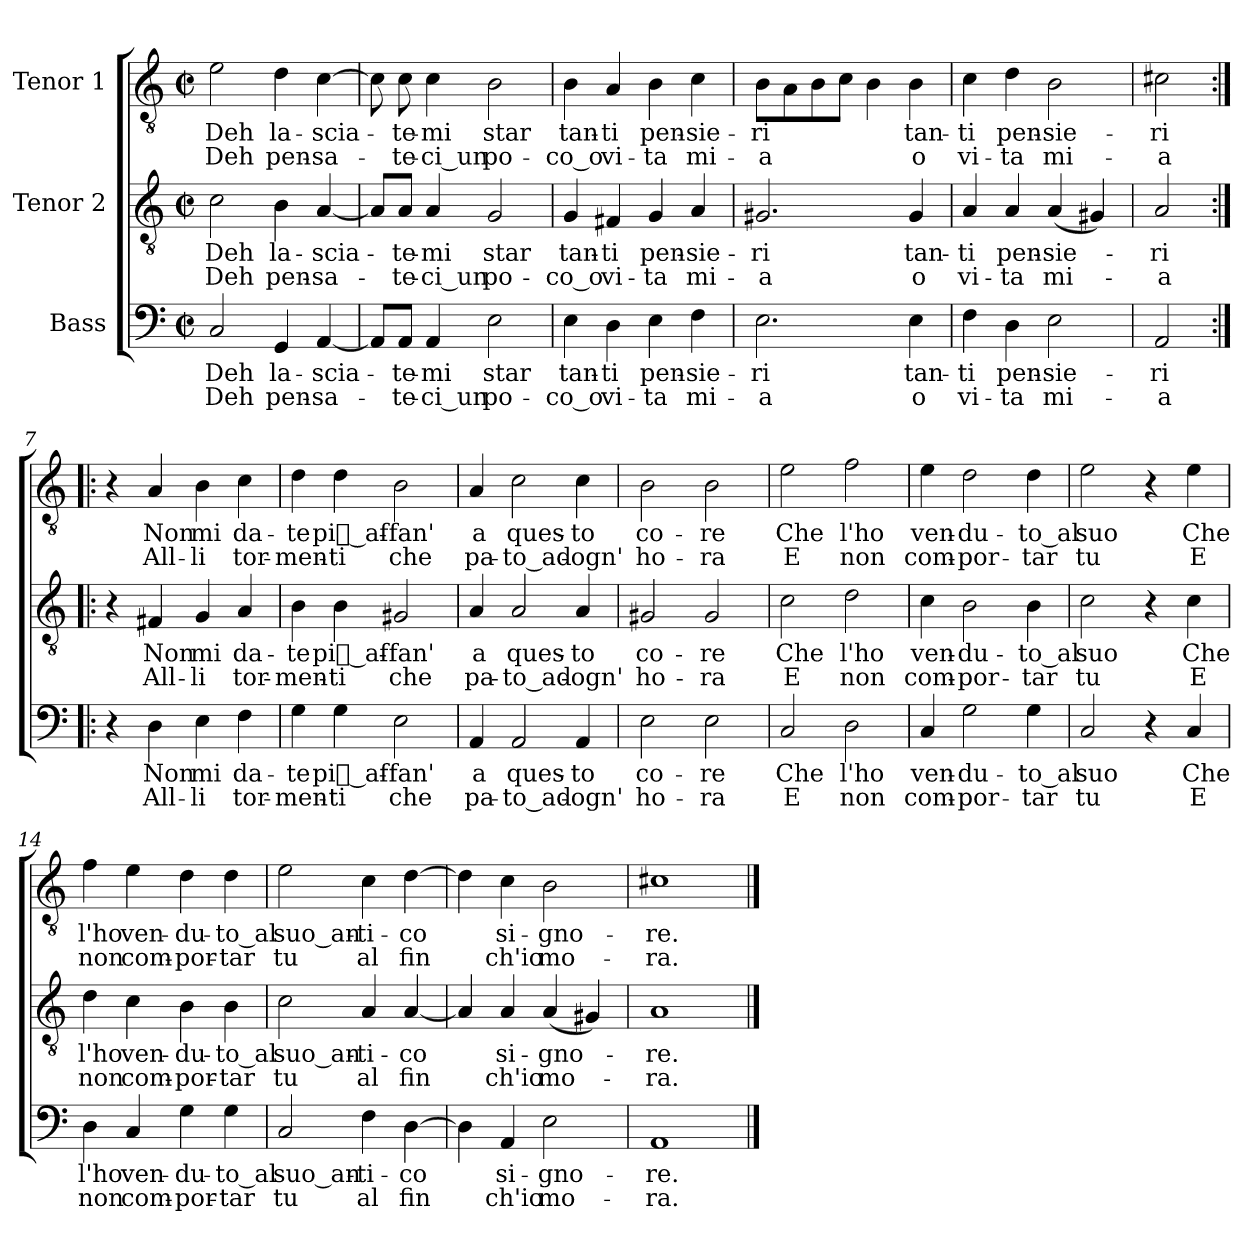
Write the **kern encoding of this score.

**kern	**text	**text	**kern	**text	**text	**kern	**text	**text
*part3	*part3	*part3	*part2	*part2	*part2	*part1	*part1	*part1
*staff3	*staff3	*staff3	*staff2	*staff2	*staff2	*staff1	*staff1	*staff1
*I"Bass	*	*	*I"Tenor 2	*	*	*I"Tenor 1	*	*
*clefF4	*	*	*clefGv2	*	*	*clefGv2	*	*
*k[]	*	*	*k[]	*	*	*k[]	*	*
*a:	*	*	*a:	*	*	*a:	*	*
*M2/2	*	*	*M2/2	*	*	*M2/2	*	*
*met(c|)	*	*	*met(c|)	*	*	*met(c|)	*	*
=1	=1	=1	=1	=1	=1	=1	=1	=1
2C/	Deh	Deh	2c\	Deh	Deh	2e\	Deh	Deh
4GG/	la-	pen-	4B\	la-	pen-	4d\	la-	pen-
[4AA/	-scia-	-sa-	[4A/	-scia-	-sa-	[4c\	-scia-	-sa-
=2	=2	=2	=2	=2	=2	=2	=2	=2
8AA/L]	.	.	8A/L]	.	.	8c\]	.	.
8AA/J	-te-	-te-	8A/J	-te-	-te-	8c\	-te-	-te-
4AA/	-mi	-ci_un	4A/	-mi	-ci_un	4c\	-mi	-ci_un
2E\	star	po-	2G/	star	po-	2B\	star	po-
=3	=3	=3	=3	=3	=3	=3	=3	=3
4E\	tan-	-co_o	4G/	tan-	-co_o	4B\	tan-	-co_o
4D\	-ti	vi-	4F#X/	-ti	vi-	4A/	-ti	vi-
4E\	pen-	-ta	4G/	pen-	-ta	4B\	pen-	-ta
4F\	-sie-	mi-	4A/	-sie-	mi-	4c\	-sie-	mi-
=4	=4	=4	=4	=4	=4	=4	=4	=4
2.E\	-ri	-a	2.G#X/	-ri	-a	8B\L	-ri	-a
.	.	.	.	.	.	8A\	.	.
.	.	.	.	.	.	8B\	.	.
.	.	.	.	.	.	8c\J	.	.
.	.	.	.	.	.	4B\	.	.
4E\	tan-	o	4G#/	tan-	o	4B\	tan-	o
=5	=5	=5	=5	=5	=5	=5	=5	=5
4F\	-ti	vi-	4A/	-ti	vi-	4c\	-ti	vi-
4D\	pen-	-ta	4A/	pen-	-ta	4d\	pen-	-ta
2E\	-sie-	mi-	(4A/	-sie-	mi-	2B\	-sie-	mi-
.	.	.	4G#X/)	.	.	.	.	.
!!LO:LB:g=z
=6	=6	=6	=6	=6	=6	=6	=6	=6
2AA/	-ri	-a	2A/	-ri	-a	2c#X\	-ri	-a
=7:|!|:	=7:|!|:	=7:|!|:	=7:|!|:	=7:|!|:	=7:|!|:	=7:|!|:	=7:|!|:	=7:|!|:
4r	.	.	4r	.	.	4r	.	.
4D\	Non	All-	4F#X/	Non	All-	4A/	Non	All-
4E\	mi	-li	4G/	mi	-li	4B\	mi	-li
4F\	da-	tor-	4A/	da-	tor-	4c\	da-	tor-
=8	=8	=8	=8	=8	=8	=8	=8	=8
4G\	-te	-men-	4B\	-te	-men-	4d\	-te	-men-
4G\	pi_af-	-ti	4B\	pi_af-	-ti	4d\	pi_af-	-ti
2E\	-fan'	che	2G#X/	-fan'	che	2B\	-fan'	che
=9	=9	=9	=9	=9	=9	=9	=9	=9
4AA/	a	pa-	4A/	a	pa-	4A/	a	pa-
2AA/	ques-	-to_ad-	2A/	ques-	-to_ad-	2c\	ques-	-to_ad-
4AA/	-to	-ogn'	4A/	-to	-ogn'	4c\	-to	-ogn'
=10	=10	=10	=10	=10	=10	=10	=10	=10
2E\	co-	ho-	2G#X/	co-	ho-	2B\	co-	ho-
2E\	-re	-ra	2G#/	-re	-ra	2B\	-re	-ra
!!LO:LB:g=z
=11	=11	=11	=11	=11	=11	=11	=11	=11
2C/	Che	E	2c\	Che	E	2e\	Che	E
2D\	l'ho	non	2d\	l'ho	non	2f\	l'ho	non
=12	=12	=12	=12	=12	=12	=12	=12	=12
4C/	ven-	com-	4c\	ven-	com-	4e\	ven-	com-
2G\	-du-	-por-	2B\	-du-	-por-	2d\	-du-	-por-
4G\	-to_al	-tar	4B\	-to_al	-tar	4d\	-to_al	-tar
=13	=13	=13	=13	=13	=13	=13	=13	=13
2C/	suo	tu	2c\	suo	tu	2e\	suo	tu
4r	.	.	4r	.	.	4r	.	.
4C/	Che	E	4c\	Che	E	4e\	Che	E
=14	=14	=14	=14	=14	=14	=14	=14	=14
4D\	l'ho	non	4d\	l'ho	non	4f\	l'ho	non
4C/	ven-	com-	4c\	ven-	com-	4e\	ven-	com-
4G\	-du-	-por-	4B\	-du-	-por-	4d\	-du-	-por-
4G\	-to_al	-tar	4B\	-to_al	-tar	4d\	-to_al	-tar
=15	=15	=15	=15	=15	=15	=15	=15	=15
2C/	suo_an-	tu	2c\	suo_an-	tu	2e\	suo_an-	tu
4F\	-ti-	al	4A/	-ti-	al	4c\	-ti-	al
[4D\	-co	fin	[4A/	-co	fin	[4d\	-co	fin
=16	=16	=16	=16	=16	=16	=16	=16	=16
4D\]	.	.	4A/]	.	.	4d\]	.	.
4AA/	si-	ch'io	4A/	si-	ch'io	4c\	si-	ch'io
2E\	-gno-	mo-	(4A/	-gno-	mo-	2B\	-gno-	mo-
.	.	.	4G#X/)	.	.	.	.	.
=17	=17	=17	=17	=17	=17	=17	=17	=17
1AA	-re.	-ra.	1A	-re.	-ra.	1c#X	-re.	-ra.
==	==	==	==	==	==	==	==	==
*-	*-	*-	*-	*-	*-	*-	*-	*-
